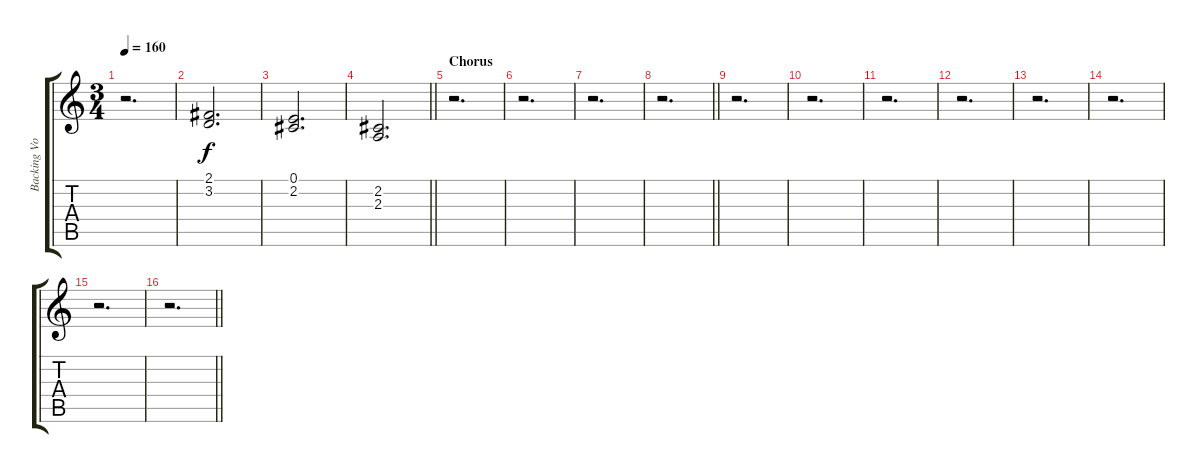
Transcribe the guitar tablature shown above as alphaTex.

\track ("Backing Vocals" "Backing Vo") {instrument lead6voice}
\staff {score tabs}
\tuning (E4 B3 G3 D3 A2 D2) {hide}
\ts (3 4)
\tempo 160
\clef g2
\ks c
r.2{d dy f} |
(2.1 3.2).2{d} |
(0.1 2.2).2{d} |
\barLineRight lightlight
(2.2 2.3).2{d} |
\section ("" "Chorus")
r.2{d} |
r.2{d} |
r.2{d} |
\barLineRight lightlight
r.2{d} |
r.2{d} |
r.2{d} |
r.2{d} |
r.2{d} |
r.2{d} |
r.2{d} |
r.2{d} |
\barLineRight lightlight
r.2{d}
